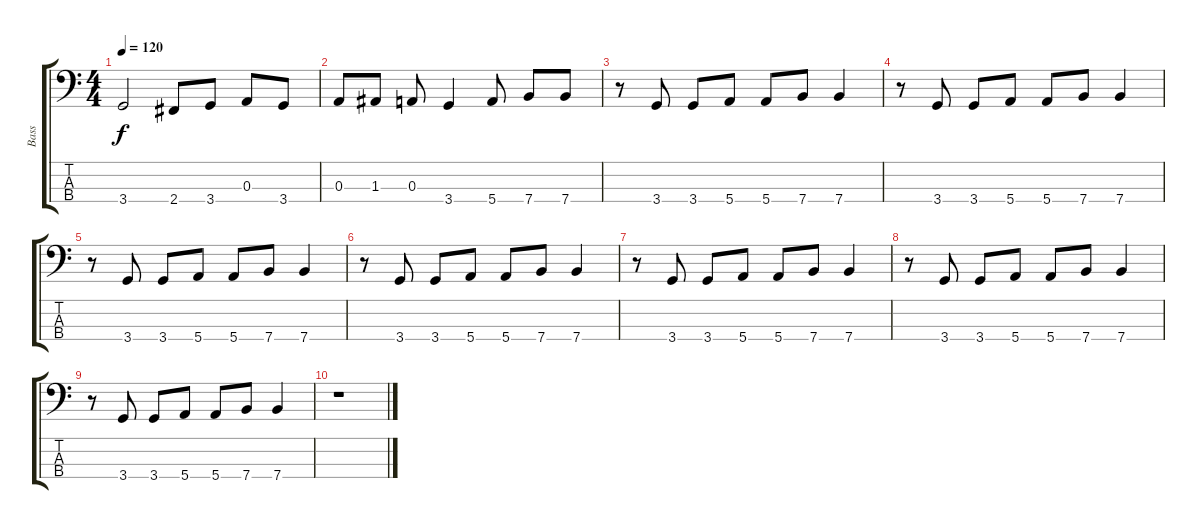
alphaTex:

\track ("Bass" "Bass") {instrument electricbassfinger}
\staff {score tabs}
\tuning (G2 D2 A1 E1) {hide}
\ts (4 4)
\tempo 120
\clef f4
\ks c
3.4.2{dy f} 2.4.8 3.4.8 0.3.8 3.4.8 |
0.3.8 1.3.8 0.3.8 3.4.4 5.4.8 7.4.8 7.4.8 |
r.8 3.4.8 3.4.8 5.4.8 5.4.8 7.4.8 7.4.4 |
r.8 3.4.8 3.4.8 5.4.8 5.4.8 7.4.8 7.4.4 |
r.8 3.4.8 3.4.8 5.4.8 5.4.8 7.4.8 7.4.4 |
r.8 3.4.8 3.4.8 5.4.8 5.4.8 7.4.8 7.4.4 |
r.8 3.4.8 3.4.8 5.4.8 5.4.8 7.4.8 7.4.4 |
r.8 3.4.8 3.4.8 5.4.8 5.4.8 7.4.8 7.4.4 |
r.8 3.4.8 3.4.8 5.4.8 5.4.8 7.4.8 7.4.4 |
r.1
